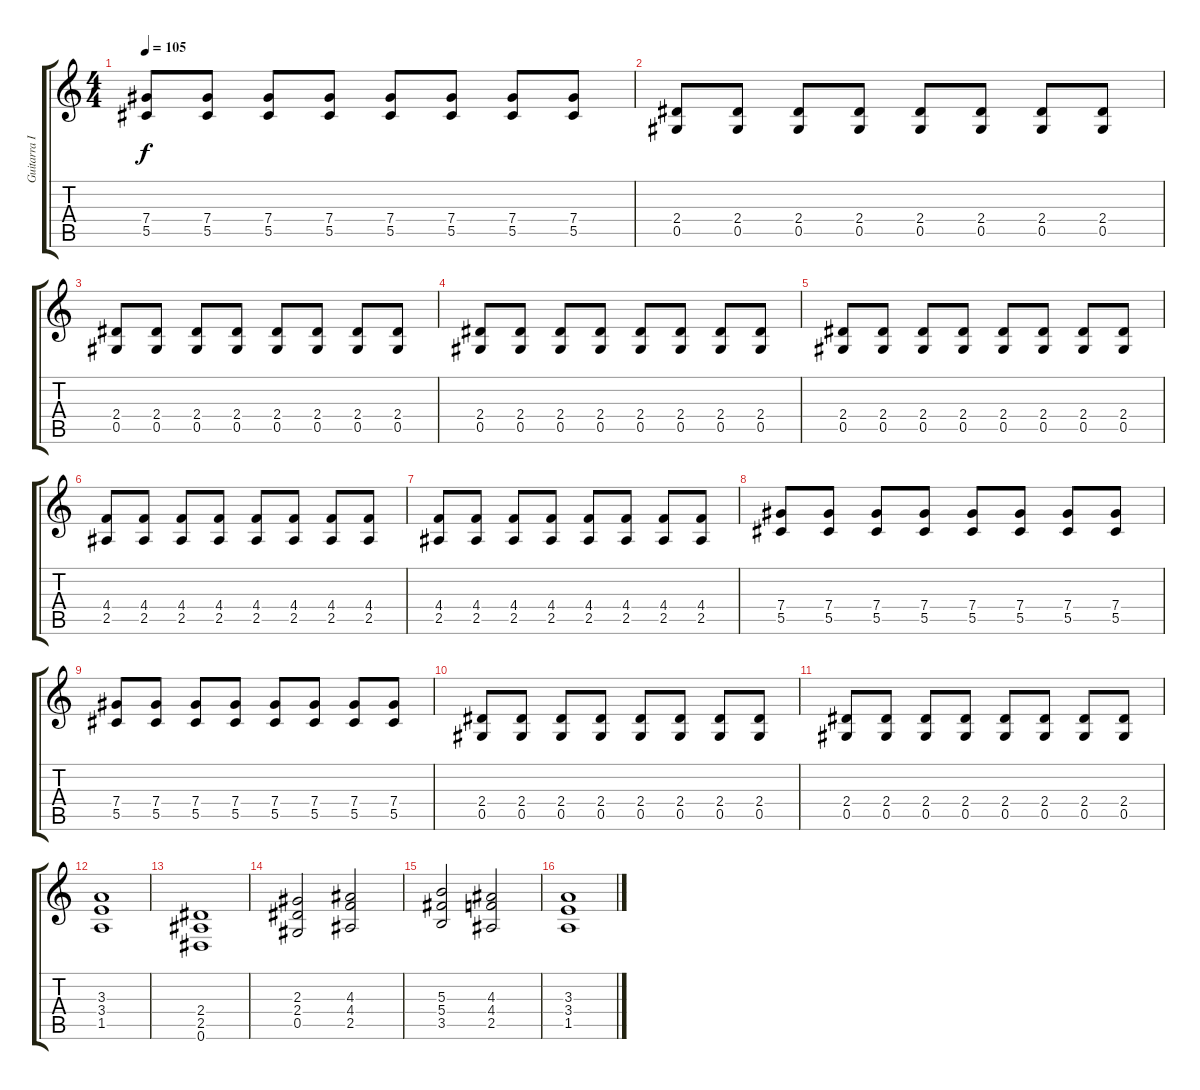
\track ("Guitarra II (Base)" "Guitarra I") {instrument distortionguitar}
\staff {score tabs}
\tuning (Eb4 Bb3 Gb3 Db3 Ab2 Eb2) {hide}
\ts (4 4)
\tempo 105
\clef g2
\ks c
(7.4 5.5).8{dy f} (7.4 5.5).8 (7.4 5.5).8 (7.4 5.5).8 (7.4 5.5).8 (7.4 5.5).8 (7.4 5.5).8 (7.4 5.5).8 |
(2.4 0.5).8 (2.4 0.5).8 (2.4 0.5).8 (2.4 0.5).8 (2.4 0.5).8 (2.4 0.5).8 (2.4 0.5).8 (2.4 0.5).8 |
(2.4 0.5).8 (2.4 0.5).8 (2.4 0.5).8 (2.4 0.5).8 (2.4 0.5).8 (2.4 0.5).8 (2.4 0.5).8 (2.4 0.5).8 |
(2.4 0.5).8 (2.4 0.5).8 (2.4 0.5).8 (2.4 0.5).8 (2.4 0.5).8 (2.4 0.5).8 (2.4 0.5).8 (2.4 0.5).8 |
(2.4 0.5).8 (2.4 0.5).8 (2.4 0.5).8 (2.4 0.5).8 (2.4 0.5).8 (2.4 0.5).8 (2.4 0.5).8 (2.4 0.5).8 |
(4.4 2.5).8 (4.4 2.5).8 (4.4 2.5).8 (4.4 2.5).8 (4.4 2.5).8 (4.4 2.5).8 (4.4 2.5).8 (4.4 2.5).8 |
(4.4 2.5).8 (4.4 2.5).8 (4.4 2.5).8 (4.4 2.5).8 (4.4 2.5).8 (4.4 2.5).8 (4.4 2.5).8 (4.4 2.5).8 |
(7.4 5.5).8 (7.4 5.5).8 (7.4 5.5).8 (7.4 5.5).8 (7.4 5.5).8 (7.4 5.5).8 (7.4 5.5).8 (7.4 5.5).8 |
(7.4 5.5).8 (7.4 5.5).8 (7.4 5.5).8 (7.4 5.5).8 (7.4 5.5).8 (7.4 5.5).8 (7.4 5.5).8 (7.4 5.5).8 |
(2.4 0.5).8 (2.4 0.5).8 (2.4 0.5).8 (2.4 0.5).8 (2.4 0.5).8 (2.4 0.5).8 (2.4 0.5).8 (2.4 0.5).8 |
(2.4 0.5).8 (2.4 0.5).8 (2.4 0.5).8 (2.4 0.5).8 (2.4 0.5).8 (2.4 0.5).8 (2.4 0.5).8 (2.4 0.5).8 |
(3.3 3.4 1.5).1 |
(2.4 2.5 0.6).1 |
(2.3 2.4 0.5).2 (4.3 4.4 2.5).2 |
(5.3 5.4 3.5).2 (4.3 4.4 2.5).2 |
(3.3 3.4 1.5).1
